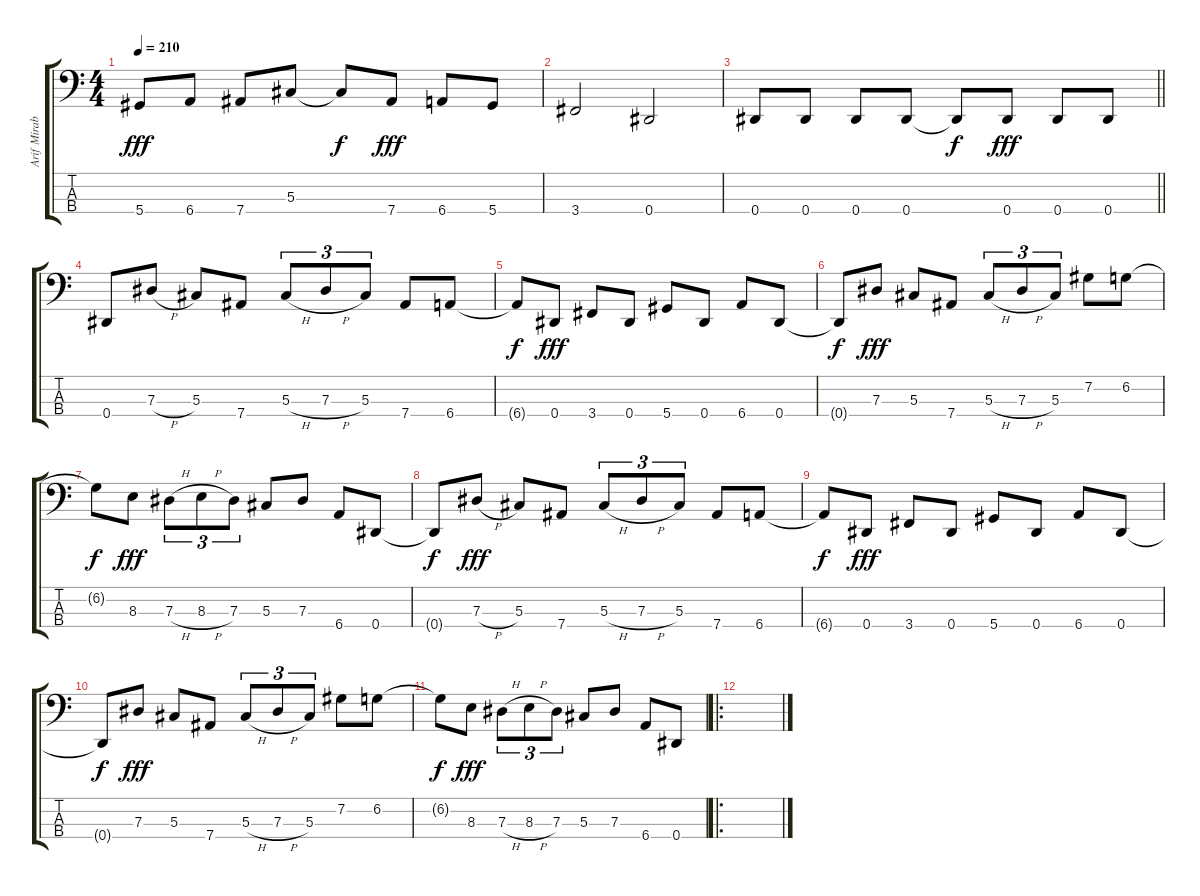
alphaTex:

\track ("Arif Mirabdolbaghi" "Arif Mirab") {instrument electricbassfinger}
\staff {score tabs}
\tuning (Gb2 Db2 Ab1 Eb1) {hide}
\ts (4 4)
\tempo 210
\clef f4
\ks c
5.4.8{dy fff} 6.4.8 7.4.8 5.3.8 5.3{t}.8{dy f} 7.4.8{dy fff} 6.4.8 5.4.8 |
3.4.2 0.4.2 |
\barLineRight lightlight
0.4.8 0.4.8 0.4.8 0.4.8 0.4{t}.8{dy f} 0.4.8{dy fff} 0.4.8 0.4.8 |
0.4.8 7.3{h}.8 5.3.8 7.4.8 5.3{h}.8{tu (3 2)} 7.3{h}.8{tu (3 2)} 5.3.8{tu (3 2)} 7.4.8 6.4.8 |
6.4{t}.8{dy f} 0.4.8{dy fff} 3.4.8 0.4.8 5.4.8 0.4.8 6.4.8 0.4.8 |
0.4{t}.8{dy f} 7.3.8{dy fff} 5.3.8 7.4.8 5.3{h}.8{tu (3 2)} 7.3{h}.8{tu (3 2)} 5.3.8{tu (3 2)} 7.2.8 6.2.8 |
6.2{t}.8{dy f} 8.3.8{dy fff} 7.3{h}.8{tu (3 2)} 8.3{h}.8{tu (3 2)} 7.3.8{tu (3 2)} 5.3.8 7.3.8 6.4.8 0.4.8 |
0.4{t}.8{dy f} 7.3{h}.8{dy fff} 5.3.8 7.4.8 5.3{h}.8{tu (3 2)} 7.3{h}.8{tu (3 2)} 5.3.8{tu (3 2)} 7.4.8 6.4.8 |
6.4{t}.8{dy f} 0.4.8{dy fff} 3.4.8 0.4.8 5.4.8 0.4.8 6.4.8 0.4.8 |
0.4{t}.8{dy f} 7.3.8{dy fff} 5.3.8 7.4.8 5.3{h}.8{tu (3 2)} 7.3{h}.8{tu (3 2)} 5.3.8{tu (3 2)} 7.2.8 6.2.8 |
6.2{t}.8{dy f} 8.3.8{dy fff} 7.3{h}.8{tu (3 2)} 8.3{h}.8{tu (3 2)} 7.3.8{tu (3 2)} 5.3.8 7.3.8 6.4.8 0.4.8 |
\ro
